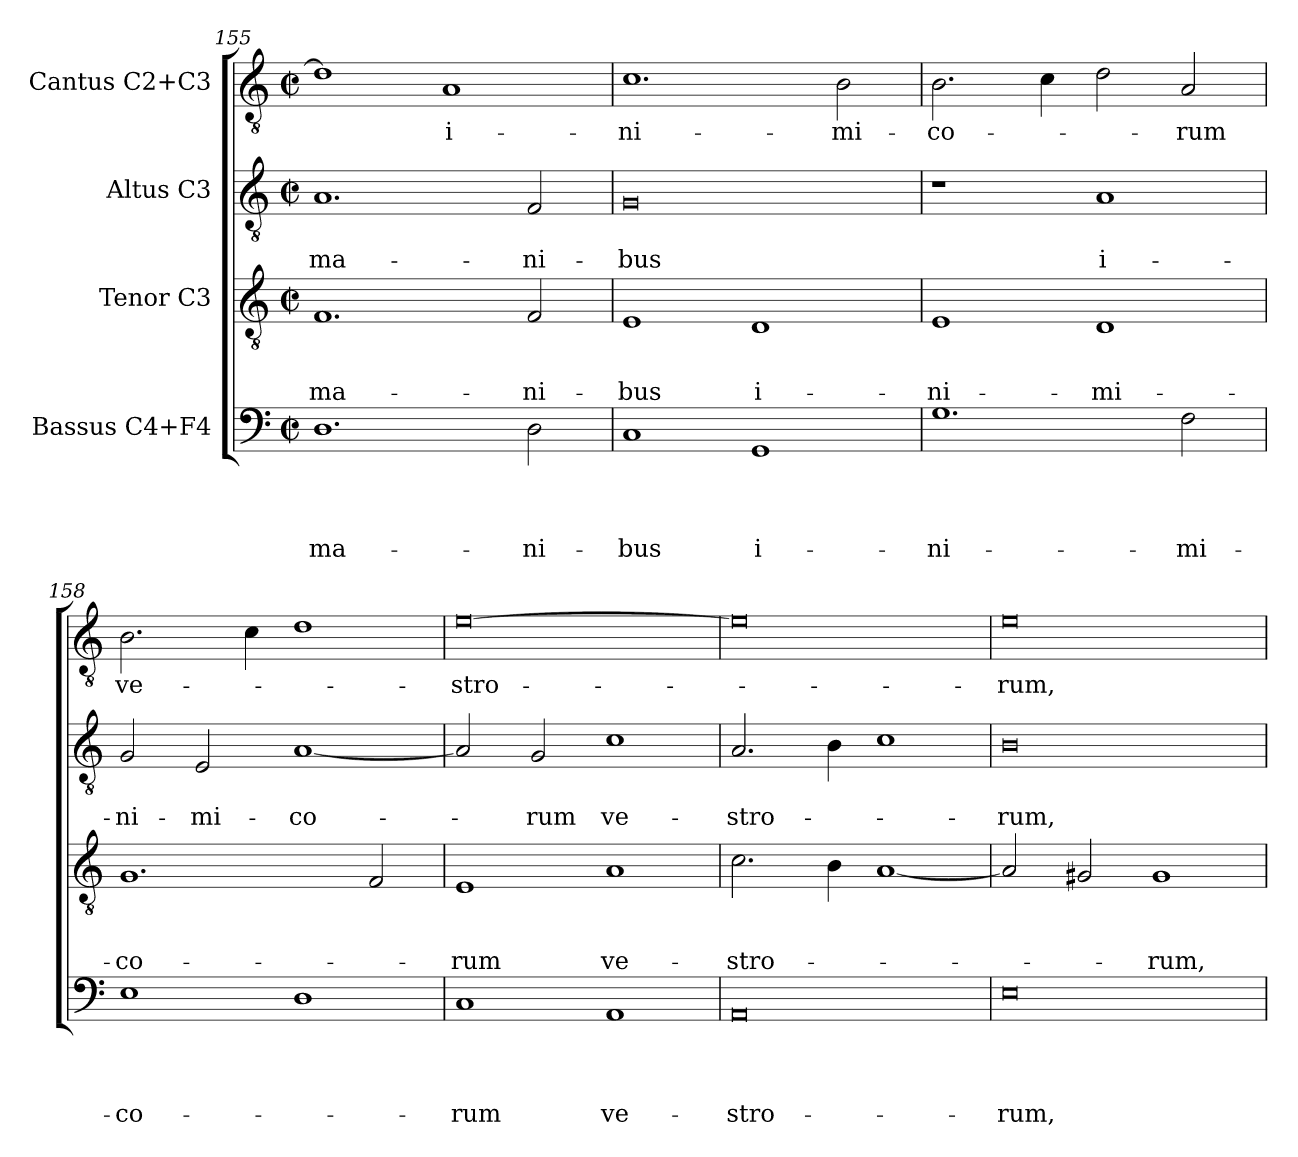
**kern	**text	**text	**text	**text	**kern	**text	**text	**text	**kern	**text	**text	**kern	**text
*part4	*part4	*part4	*part4	*part4	*part3	*part3	*part3	*part3	*part2	*part2	*part2	*part1	*part1
*staff4	*staff4	*staff4	*staff4	*staff4	*staff3	*staff3	*staff3	*staff3	*staff2	*staff2	*staff2	*staff1	*staff1
*I"Bassus C4+F4	*	*	*	*	*I"Tenor C3	*	*	*	*I"Altus C3	*	*	*I"Cantus C2+C3	*
*clefF4	*	*	*	*	*clefGv2	*	*	*	*clefGv2	*	*	*clefGv2	*
*k[]	*	*	*	*	*k[]	*	*	*	*k[]	*	*	*k[]	*
*C:	*	*	*	*	*C:	*	*	*	*C:	*	*	*C:	*
*M2/2	*	*	*	*	*M2/2	*	*	*	*M2/2	*	*	*M2/2	*
*met(c|)	*	*	*	*	*met(c|)	*	*	*	*met(c|)	*	*	*met(c|)	*
=155	=155	=155	=155	=155	=155	=155	=155	=155	=155	=155	=155	=155	=155
!	!	!	!	!LO:LY:b	!	!	!	!LO:LY:b	!	!	!LO:LY:b	!	!
1.D	.	.	.	ma-	1.F	.	.	ma-	1.A	.	ma-	1d]	.
!	!	!	!	!	!	!	!	!	!	!	!	!	!LO:LY:b
.	.	.	.	.	.	.	.	.	.	.	.	1A	i-
!	!	!	!	!LO:LY:b	!	!	!	!LO:LY:b	!	!	!LO:LY:b	!	!
2D\	.	.	.	-ni-	2F/	.	.	-ni-	2F/	.	-ni-	.	.
!!LO:PB:g=z
=156	=156	=156	=156	=156	=156	=156	=156	=156	=156	=156	=156	=156	=156
!	!	!	!	!LO:LY:b	!	!	!	!LO:LY:b	!	!	!LO:LY:b	!	!LO:LY:b
1C	.	.	.	-bus	1E	.	.	-bus	0G	.	-bus	1.c	-ni-
!	!	!	!	!LO:LY:b	!	!	!	!LO:LY:b	!	!	!	!	!
1GG	.	.	.	i-	1D	.	.	i-	.	.	.	.	.
!	!	!	!	!	!	!	!	!	!	!	!	!	!LO:LY:b
.	.	.	.	.	.	.	.	.	.	.	.	2B\	-mi-
=157	=157	=157	=157	=157	=157	=157	=157	=157	=157	=157	=157	=157	=157
!	!	!	!	!LO:LY:b	!	!	!	!LO:LY:b	!	!	!	!	!LO:LY:b
1.G	.	.	.	-ni-	1E	.	.	-ni-	1r	.	.	2.B\	-co-
.	.	.	.	.	.	.	.	.	.	.	.	4c\	.
!	!	!	!	!	!	!	!	!LO:LY:b	!	!	!LO:LY:b	!	!
.	.	.	.	.	1D	.	.	-mi-	1A	.	i-	2d\	.
!	!	!	!	!LO:LY:b	!	!	!	!	!	!	!	!	!LO:LY:b
2F\	.	.	.	-mi-	.	.	.	.	.	.	.	2A/	-rum
=158	=158	=158	=158	=158	=158	=158	=158	=158	=158	=158	=158	=158	=158
!	!	!	!	!LO:LY:b	!	!	!	!LO:LY:b	!	!	!LO:LY:b	!	!LO:LY:b
1E	.	.	.	-co-	1.G	.	.	-co-	2G/	.	-ni-	2.B\	ve-
!	!	!	!	!	!	!	!	!	!	!	!LO:LY:b	!	!
.	.	.	.	.	.	.	.	.	2E/	.	-mi-	.	.
.	.	.	.	.	.	.	.	.	.	.	.	4c\	.
!	!	!	!	!	!	!	!	!	!	!	!LO:LY:b	!	!
1D	.	.	.	.	.	.	.	.	[<1A	.	-co-	1d	.
.	.	.	.	.	2F/	.	.	.	.	.	.	.	.
=159	=159	=159	=159	=159	=159	=159	=159	=159	=159	=159	=159	=159	=159
!	!	!	!	!LO:LY:b	!	!	!	!LO:LY:b	!	!	!	!	!LO:LY:b
1C	.	.	.	-rum	1E	.	.	-rum	2A/]	.	.	[>0e	-stro-
!	!	!	!	!	!	!	!	!	!	!	!LO:LY:b	!	!
.	.	.	.	.	.	.	.	.	2G/	.	-rum	.	.
!	!	!	!	!LO:LY:b	!	!	!	!LO:LY:b	!	!	!LO:LY:b	!	!
1AA	.	.	.	ve-	1A	.	.	ve-	1c	.	ve-	.	.
=160	=160	=160	=160	=160	=160	=160	=160	=160	=160	=160	=160	=160	=160
!	!	!	!	!LO:LY:b	!	!	!	!LO:LY:b	!	!	!LO:LY:b	!	!
0AA	.	.	.	-stro-	2.c\	.	.	-stro-	2.A/	.	-stro-	0e]	.
.	.	.	.	.	4B\	.	.	.	4B\	.	.	.	.
.	.	.	.	.	[<1A	.	.	.	1c	.	.	.	.
=161	=161	=161	=161	=161	=161	=161	=161	=161	=161	=161	=161	=161	=161
!	!	!	!	!LO:LY:b	!	!	!	!	!	!	!LO:LY:b	!	!LO:LY:b
0E	.	.	.	-rum,	2A/]	.	.	.	0B	.	-rum,	0e	-rum,
.	.	.	.	.	2G#X/	.	.	.	.	.	.	.	.
!	!	!	!	!	!	!	!	!LO:LY:b	!	!	!	!	!
.	.	.	.	.	1G#	.	.	-rum,	.	.	.	.	.
=	=	=	=	=	=	=	=	=	=	=	=	=	=
*-	*-	*-	*-	*-	*-	*-	*-	*-	*-	*-	*-	*-	*-
